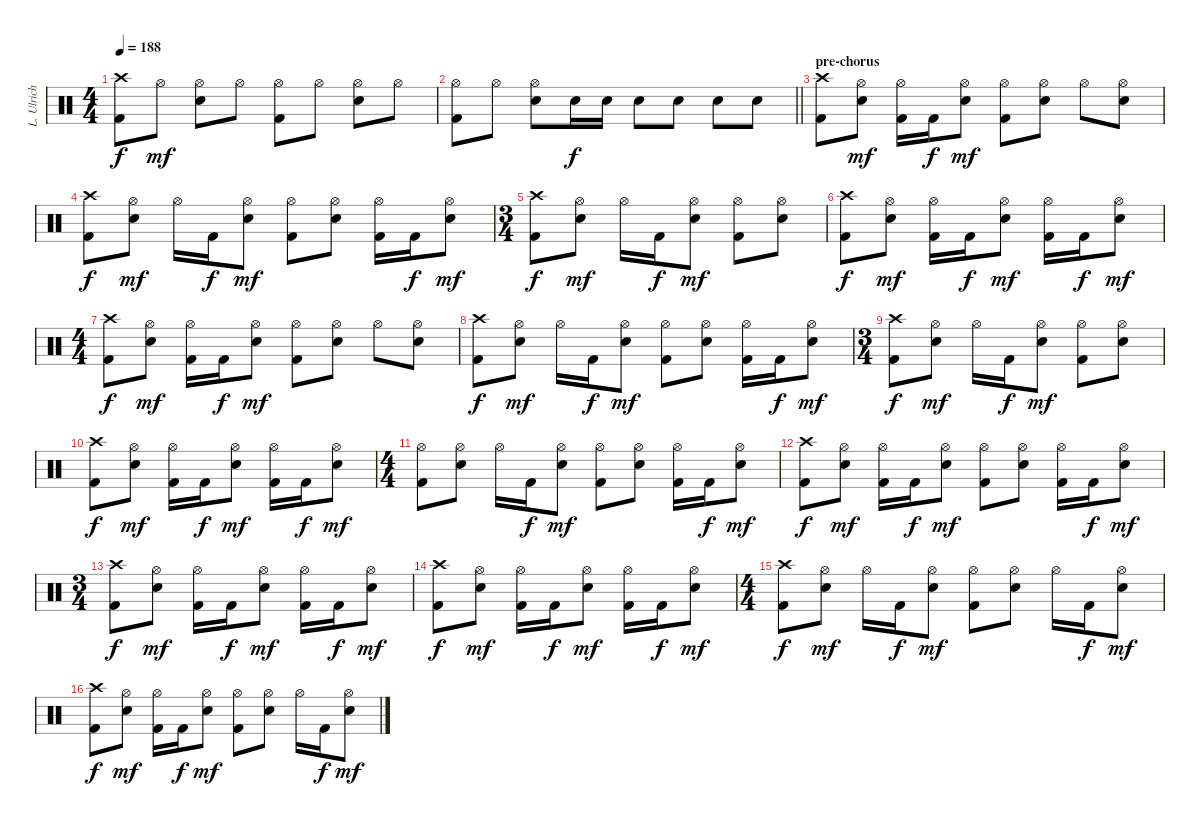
\track ("L. Ulrich - Drums" "L. Ulrich ") {instrument percussion}
\staff {score}
\articulation defaults
\ts (4 4)
\tempo 188
\clef neutral
\ks c
("Crash high (hit)" "Kick (hit) 2").8{dy f} "Hi-Hat (open)".8{dy mf} ("Hi-Hat (open)" "Snare (hit) 2").8 "Hi-Hat (open)".8 ("Hi-Hat (open)" "Kick (hit) 2").8 "Hi-Hat (open)".8 ("Hi-Hat (open)" "Snare (hit) 2").8 "Hi-Hat (open)".8 |
\barLineRight lightlight
("Hi-Hat (open)" "Kick (hit) 2").8 "Hi-Hat (open)".8 ("Hi-Hat (open)" "Snare (hit) 2").8 "Snare (hit) 2".16{dy f} "Snare (hit) 2".16 "Snare (hit) 2".8 "Snare (hit) 2".8 "Snare (hit) 2".8 "Snare (hit) 2".8 |
\section ("" "pre-chorus")
("Crash high (hit)" "Kick (hit) 2").8 ("Hi-Hat (open)" "Snare (hit) 2").8{dy mf} ("Hi-Hat (open)" "Kick (hit) 2").16 "Kick (hit) 2".16{dy f} ("Hi-Hat (open)" "Snare (hit) 2").8{dy mf} ("Hi-Hat (open)" "Kick (hit) 2").8 ("Hi-Hat (open)" "Snare (hit) 2").8 "Hi-Hat (open)".8 ("Hi-Hat (open)" "Snare (hit) 2").8 |
("Crash high (hit)" "Kick (hit) 2").8{dy f} ("Hi-Hat (open)" "Snare (hit) 2").8{dy mf} "Hi-Hat (open)".16 "Kick (hit) 2".16{dy f} ("Hi-Hat (open)" "Snare (hit) 2").8{dy mf} ("Hi-Hat (open)" "Kick (hit) 2").8 ("Hi-Hat (open)" "Snare (hit) 2").8 ("Hi-Hat (open)" "Kick (hit) 2").16 "Kick (hit) 2".16{dy f} ("Hi-Hat (open)" "Snare (hit) 2").8{dy mf} |
\ts (3 4)
("Crash high (hit)" "Kick (hit) 2").8{dy f} ("Hi-Hat (open)" "Snare (hit) 2").8{dy mf} "Hi-Hat (open)".16 "Kick (hit) 2".16{dy f} ("Hi-Hat (open)" "Snare (hit) 2").8{dy mf} ("Hi-Hat (open)" "Kick (hit) 2").8 ("Hi-Hat (open)" "Snare (hit) 2").8 |
("Crash high (hit)" "Kick (hit) 2").8{dy f} ("Hi-Hat (open)" "Snare (hit) 2").8{dy mf} ("Hi-Hat (open)" "Kick (hit) 2").16 "Kick (hit) 2".16{dy f} ("Hi-Hat (open)" "Snare (hit) 2").8{dy mf} ("Hi-Hat (open)" "Kick (hit) 2").16 "Kick (hit) 2".16{dy f} ("Hi-Hat (open)" "Snare (hit) 2").8{dy mf} |
\ts (4 4)
("Crash high (hit)" "Kick (hit) 2").8{dy f} ("Hi-Hat (open)" "Snare (hit) 2").8{dy mf} ("Hi-Hat (open)" "Kick (hit) 2").16 "Kick (hit) 2".16{dy f} ("Hi-Hat (open)" "Snare (hit) 2").8{dy mf} ("Hi-Hat (open)" "Kick (hit) 2").8 ("Hi-Hat (open)" "Snare (hit) 2").8 "Hi-Hat (open)".8 ("Hi-Hat (open)" "Snare (hit) 2").8 |
("Crash high (hit)" "Kick (hit) 2").8{dy f} ("Hi-Hat (open)" "Snare (hit) 2").8{dy mf} "Hi-Hat (open)".16 "Kick (hit) 2".16{dy f} ("Hi-Hat (open)" "Snare (hit) 2").8{dy mf} ("Hi-Hat (open)" "Kick (hit) 2").8 ("Hi-Hat (open)" "Snare (hit) 2").8 ("Hi-Hat (open)" "Kick (hit) 2").16 "Kick (hit) 2".16{dy f} ("Hi-Hat (open)" "Snare (hit) 2").8{dy mf} |
\ts (3 4)
("Crash high (hit)" "Kick (hit) 2").8{dy f} ("Hi-Hat (open)" "Snare (hit) 2").8{dy mf} "Hi-Hat (open)".16 "Kick (hit) 2".16{dy f} ("Hi-Hat (open)" "Snare (hit) 2").8{dy mf} ("Hi-Hat (open)" "Kick (hit) 2").8 ("Hi-Hat (open)" "Snare (hit) 2").8 |
("Crash high (hit)" "Kick (hit) 2").8{dy f} ("Hi-Hat (open)" "Snare (hit) 2").8{dy mf} ("Hi-Hat (open)" "Kick (hit) 2").16 "Kick (hit) 2".16{dy f} ("Hi-Hat (open)" "Snare (hit) 2").8{dy mf} ("Hi-Hat (open)" "Kick (hit) 2").16 "Kick (hit) 2".16{dy f} ("Hi-Hat (open)" "Snare (hit) 2").8{dy mf} |
\ts (4 4)
("Hi-Hat (open)" "Kick (hit) 2").8 ("Hi-Hat (open)" "Snare (hit) 2").8 "Hi-Hat (open)".16 "Kick (hit) 2".16{dy f} ("Hi-Hat (open)" "Snare (hit) 2").8{dy mf} ("Hi-Hat (open)" "Kick (hit) 2").8 ("Hi-Hat (open)" "Snare (hit) 2").8 ("Hi-Hat (open)" "Kick (hit) 2").16 "Kick (hit) 2".16{dy f} ("Hi-Hat (open)" "Snare (hit) 2").8{dy mf} |
("Crash high (hit)" "Kick (hit) 2").8{dy f} ("Hi-Hat (open)" "Snare (hit) 2").8{dy mf} ("Hi-Hat (open)" "Kick (hit) 2").16 "Kick (hit) 2".16{dy f} ("Hi-Hat (open)" "Snare (hit) 2").8{dy mf} ("Hi-Hat (open)" "Kick (hit) 2").8 ("Hi-Hat (open)" "Snare (hit) 2").8 ("Hi-Hat (open)" "Kick (hit) 2").16 "Kick (hit) 2".16{dy f} ("Hi-Hat (open)" "Snare (hit) 2").8{dy mf} |
\ts (3 4)
("Crash high (hit)" "Kick (hit) 2").8{dy f} ("Hi-Hat (open)" "Snare (hit) 2").8{dy mf} ("Hi-Hat (open)" "Kick (hit) 2").16 "Kick (hit) 2".16{dy f} ("Hi-Hat (open)" "Snare (hit) 2").8{dy mf} ("Hi-Hat (open)" "Kick (hit) 2").16 "Kick (hit) 2".16{dy f} ("Hi-Hat (open)" "Snare (hit) 2").8{dy mf} |
("Crash high (hit)" "Kick (hit) 2").8{dy f} ("Hi-Hat (open)" "Snare (hit) 2").8{dy mf} ("Hi-Hat (open)" "Kick (hit) 2").16 "Kick (hit) 2".16{dy f} ("Hi-Hat (open)" "Snare (hit) 2").8{dy mf} ("Hi-Hat (open)" "Kick (hit) 2").16 "Kick (hit) 2".16{dy f} ("Hi-Hat (open)" "Snare (hit) 2").8{dy mf} |
\ts (4 4)
("Crash high (hit)" "Kick (hit) 2").8{dy f} ("Hi-Hat (open)" "Snare (hit) 2").8{dy mf} "Hi-Hat (open)".16 "Kick (hit) 2".16{dy f} ("Hi-Hat (open)" "Snare (hit) 2").8{dy mf} ("Hi-Hat (open)" "Kick (hit) 2").8 ("Hi-Hat (open)" "Snare (hit) 2").8 "Hi-Hat (open)".16 "Kick (hit) 2".16{dy f} ("Hi-Hat (open)" "Snare (hit) 2").8{dy mf} |
("Crash high (hit)" "Kick (hit) 2").8{dy f} ("Hi-Hat (open)" "Snare (hit) 2").8{dy mf} ("Hi-Hat (open)" "Kick (hit) 2").16 "Kick (hit) 2".16{dy f} ("Hi-Hat (open)" "Snare (hit) 2").8{dy mf} ("Hi-Hat (open)" "Kick (hit) 2").8 ("Hi-Hat (open)" "Snare (hit) 2").8 "Hi-Hat (open)".16 "Kick (hit) 2".16{dy f} ("Hi-Hat (open)" "Snare (hit) 2").8{dy mf}
